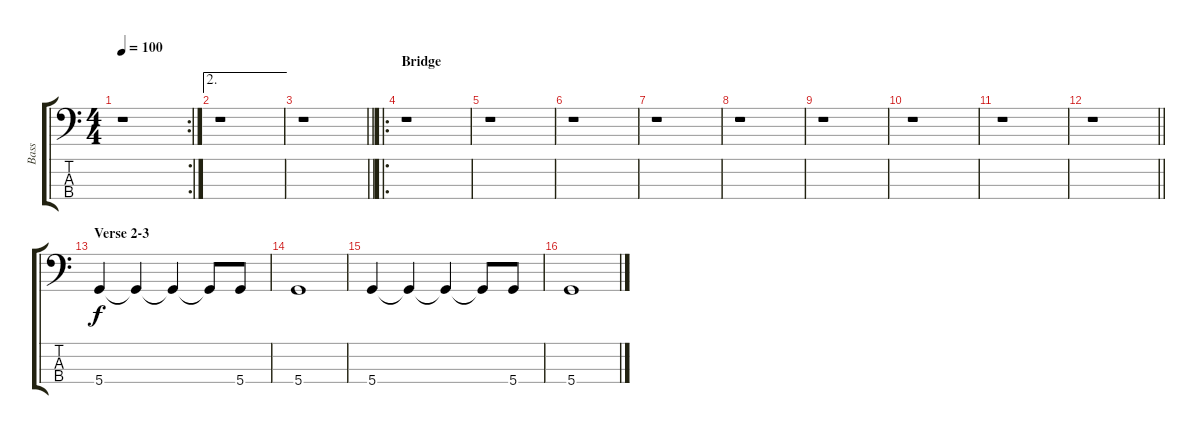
\track ("Bass" "Bass") {instrument electricbassfinger}
\staff {score tabs}
\tuning (G2 D2 A1 D1) {hide}
\rc 2
\ts (4 4)
\tempo 100
\clef f4
\ks c
r.1{dy f} |
\ae 2
r.1 |
\barLineRight lightlight
r.1 |
\ro
\section ("" "Bridge")
r.1 |
r.1 |
r.1 |
r.1 |
r.1 |
r.1 |
r.1 |
r.1 |
\barLineRight lightlight
r.1 |
\section ("" "Verse 2-3")
5.4.4 5.4{t}.4 5.4{t}.4 5.4{t}.8 5.4.8 |
5.4.1 |
5.4.4 5.4{t}.4 5.4{t}.4 5.4{t}.8 5.4.8 |
5.4.1
